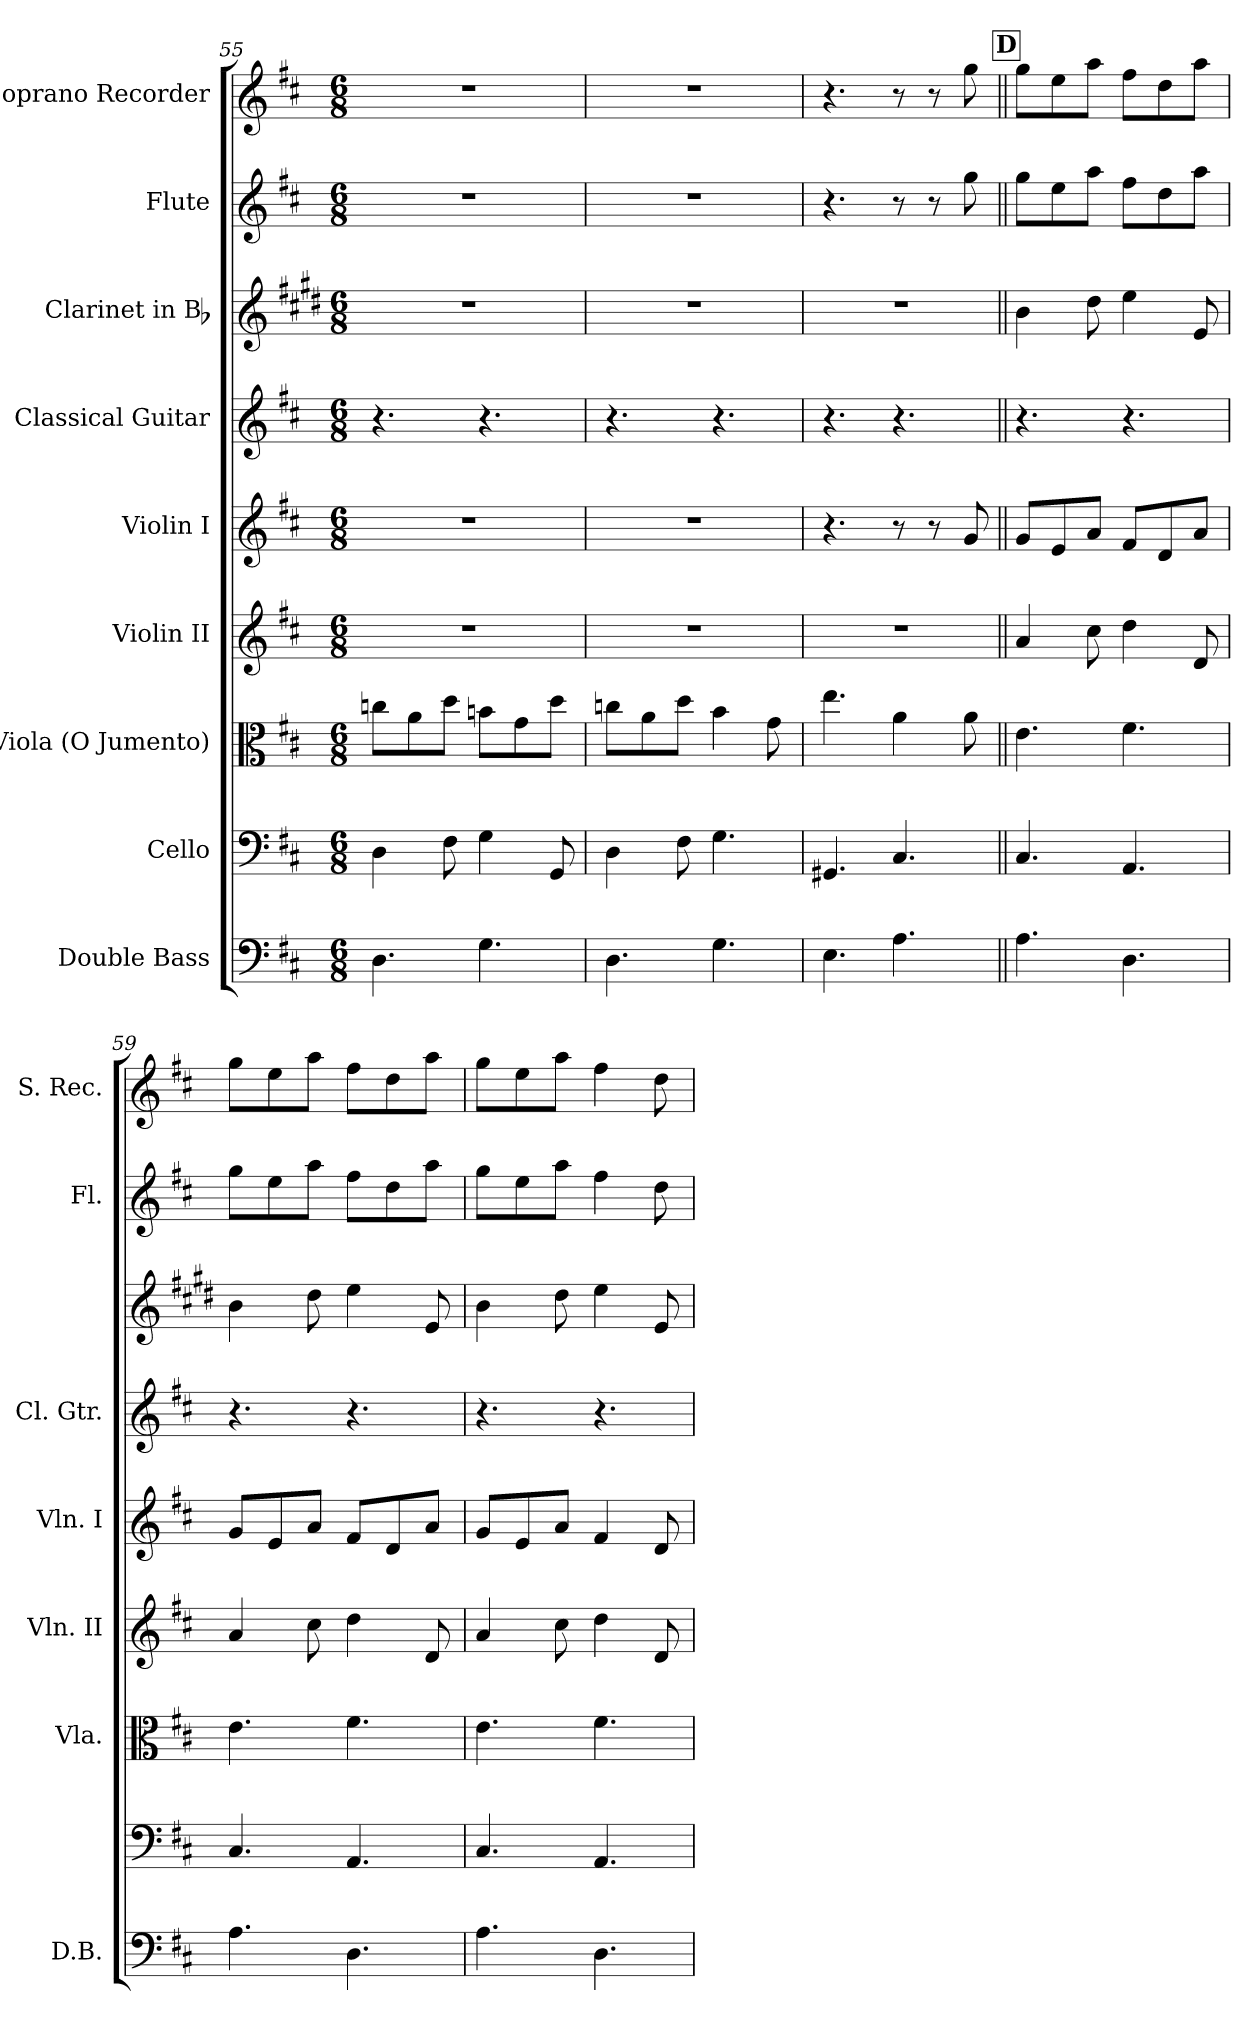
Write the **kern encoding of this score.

**kern	**kern	**kern	**kern	**kern	**kern	**kern	**kern	**kern
*part9	*part8	*part7	*part6	*part5	*part4	*part3	*part2	*part1
*staff9	*staff8	*staff7	*staff6	*staff5	*staff4	*staff3	*staff2	*staff1
*I"Double Bass	*I"Cello	*I"Viola (O Jumento)	*I"Violin II	*I"Violin I	*I"Classical Guitar	*I"Clarinet in Bb	*I"Flute	*I"Soprano Recorder
*I'D.B.	*	*I'Vla.	*I'Vln. II	*I'Vln. I	*I'Cl. Gtr.	*	*I'Fl.	*I'S. Rec.
*clefF4	*clefF4	*clefC3	*clefG2	*clefG2	*clefG2	*clefG2	*clefG2	*clefG2
*ITrd7c12	*	*	*	*	*ITrd7c12	*ITrd1c2	*	*ITrd-7c-12
*k[f#c#]	*k[f#c#]	*k[f#c#]	*k[f#c#]	*k[f#c#]	*k[f#c#]	*k[f#c#]	*k[f#c#]	*k[f#c#]
*D:	*D:	*D:	*D:	*D:	*D:	*D:	*D:	*D:
*M6/8	*M6/8	*M6/8	*M6/8	*M6/8	*M6/8	*M6/8	*M6/8	*M6/8
=55	=55	=55	=55	=55	=55	=55	=55	=55
4.DD\	4D\	8ccn\L	2.r	2.r	4.r	2.r	2.r	2.r
.	.	8a\	.	.	.	.	.	.
.	8F#i\	8dd\J	.	.	.	.	.	.
4.GG\	4G\	8bni\L	.	.	4.r	.	.	.
.	.	8g\	.	.	.	.	.	.
.	8GG/	8dd\J	.	.	.	.	.	.
!!LO:PB:g=z
=56	=56	=56	=56	=56	=56	=56	=56	=56
4.DD\	4D\	8ccn\L	2.r	2.r	4.r	2.r	2.r	2.r
.	.	8a\	.	.	.	.	.	.
.	8F#i\	8dd\J	.	.	.	.	.	.
4.GG\	4.G\	4b\	.	.	4.r	.	.	.
.	.	8g\	.	.	.	.	.	.
=57	=57	=57	=57	=57	=57	=57	=57	=57
4.EE\	4.GG#X/	4.ee\	2.r	4.r	4.r	2.r	4.r	4.r
4.AA\	4.C#/	4a\	.	8r	4.r	.	8r	8r
.	.	.	.	8r	.	.	8r	8r
.	.	8a\	.	8g/	.	.	8gg\	8ggg\
!!LO:REH:place=s1:a:B:fs=12:t=D
=58||	=58||	=58||	=58||	=58||	=58||	=58||	=58||	=58||
4.AA\	4.C#/	4.e\	4a/	8g/L	4.r	4a\	8gg\L	8ggg\L
.	.	.	.	8e/	.	.	8ee\	8eee\
.	.	.	8cc#\	8a/J	.	8cc#\	8aa\J	8aaa\J
4.DD\	4.AA/	4.f#\	4dd\	8f#/L	4.r	4dd\	8ff#\L	8fff#\L
.	.	.	.	8d/	.	.	8dd\	8ddd\
.	.	.	8d/	8a/J	.	8d/	8aa\J	8aaa\J
=59	=59	=59	=59	=59	=59	=59	=59	=59
4.AA\	4.C#/	4.e\	4a/	8g/L	4.r	4a\	8gg\L	8ggg\L
.	.	.	.	8e/	.	.	8ee\	8eee\
.	.	.	8cc#\	8a/J	.	8cc#\	8aa\J	8aaa\J
4.DD\	4.AA/	4.f#\	4dd\	8f#/L	4.r	4dd\	8ff#\L	8fff#\L
.	.	.	.	8d/	.	.	8dd\	8ddd\
.	.	.	8d/	8a/J	.	8d/	8aa\J	8aaa\J
=60	=60	=60	=60	=60	=60	=60	=60	=60
4.AA\	4.C#/	4.e\	4a/	8g/L	4.r	4a\	8gg\L	8ggg\L
.	.	.	.	8e/	.	.	8ee\	8eee\
.	.	.	8cc#\	8a/J	.	8cc#\	8aa\J	8aaa\J
4.DD\	4.AA/	4.f#\	4dd\	4f#/	4.r	4dd\	4ff#\	4fff#\
.	.	.	8d/	8d/	.	8d/	8dd\	8ddd\
=	=	=	=	=	=	=	=	=
*-	*-	*-	*-	*-	*-	*-	*-	*-
